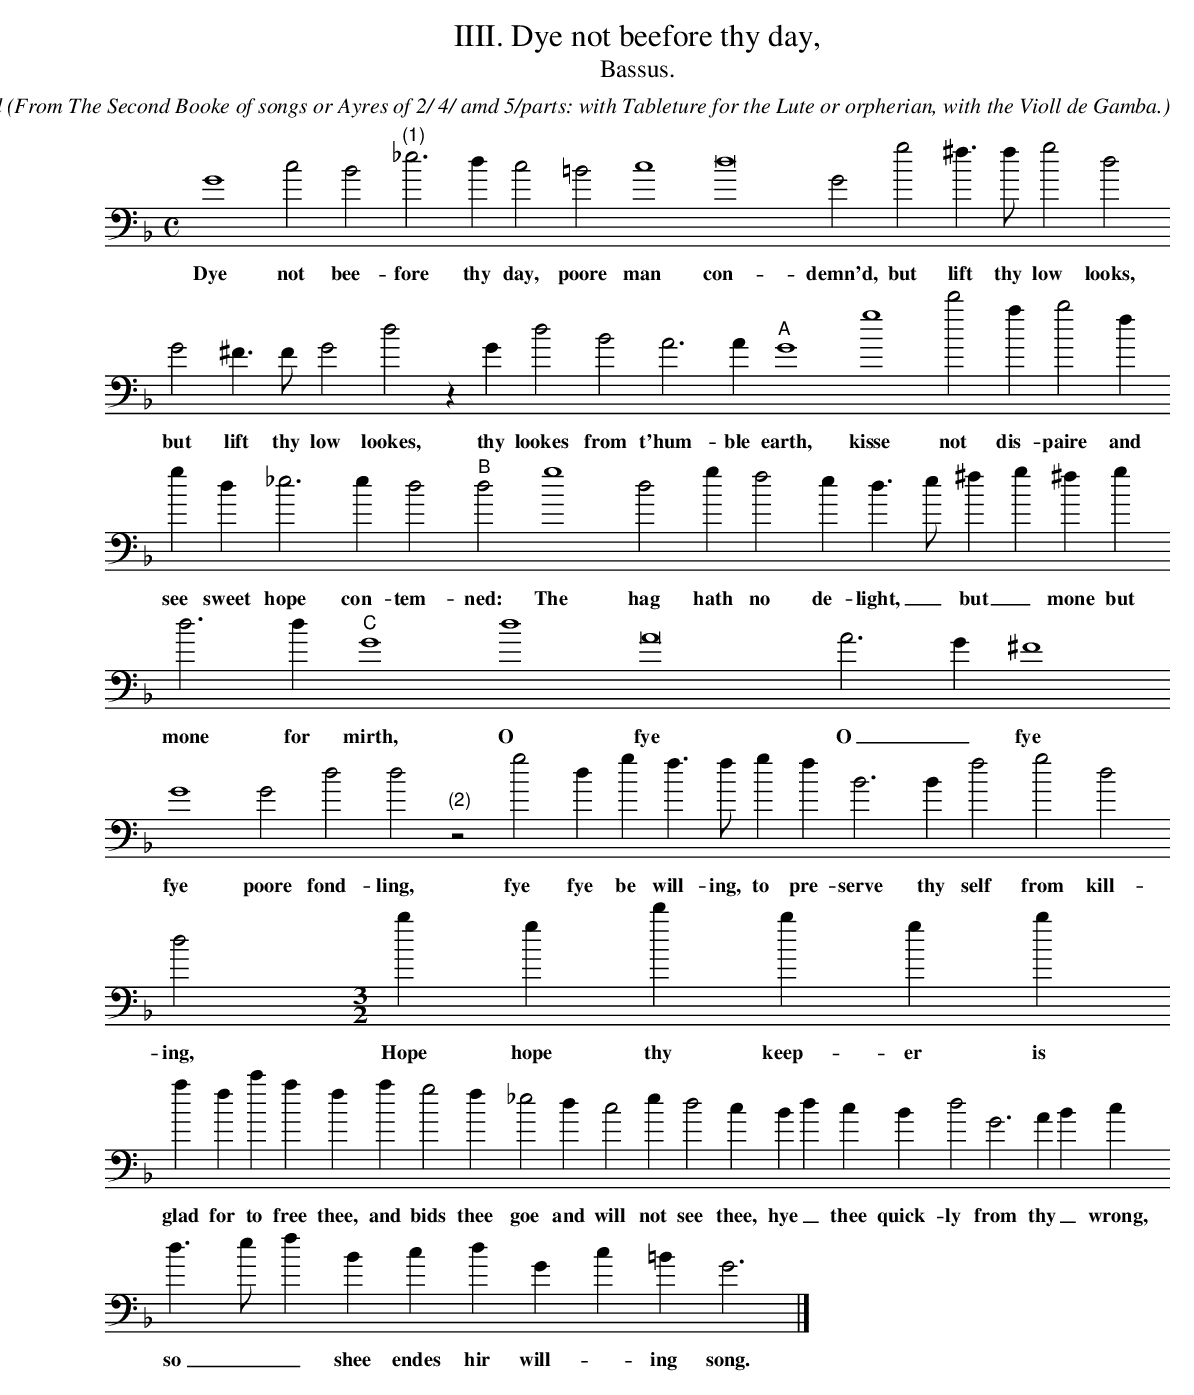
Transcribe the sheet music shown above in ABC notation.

X:1
T:IIII. Dye not beefore thy day,
T:Bassus.
C: John Dowland
O: From The Second Booke of songs or Ayres of 2/ 4/ amd 5/parts: with Tableture for the Lute or orpherian, with the Violl de Gamba.
M:C
L:1/4
K:G dor bass
G4 c2 B2 "(1)"_e3 d c2 =B2 c4 d8 G2 g2 ^f > f g2 d2
w:Dye not bee- fore thy day, poore  man con- demn'd, but lift thy low looks,
G2 ^F > F G2 d2 z G d2 B2 A3 A "A"G4 g4 d'2 a b2 f
w: but lift thy low lookes, thy lookes  from t'hum- ble earth, kisse not dis- paire and
g d _e3 e d2 "B"d2 g4 d2 g f2 e d > e ^f g ^f g d3 d "C"G4 d4 A8 A3 G ^F4
w:see sweet hope con- tem- ned: The hag hath no de- light, _  but _ mone but mone for mirth, O fye O _ fye
G4 G2 d2 d2 "(2)"z2 g2 d g f > f g f B3 B f2 g2 d2 d2 [M:3/2][L:1/4] b g d' b g b
w:fye poore fond- ling, fye fye be will- ing, to pre- serve thy self from kill- ing, Hope hope thy keep- er is
a f c' a f a g2 f _e2 d c2 e d2 c B d c B d2 G3 A B c
w:glad for to free thee, and bids thee goe and will not see thee, hye _ thee quick- ly from thy _ wrong,
d > e f  B    c     d   G     c =B G3 |]
w:so _ _ shee endes hir will- * ing song.
